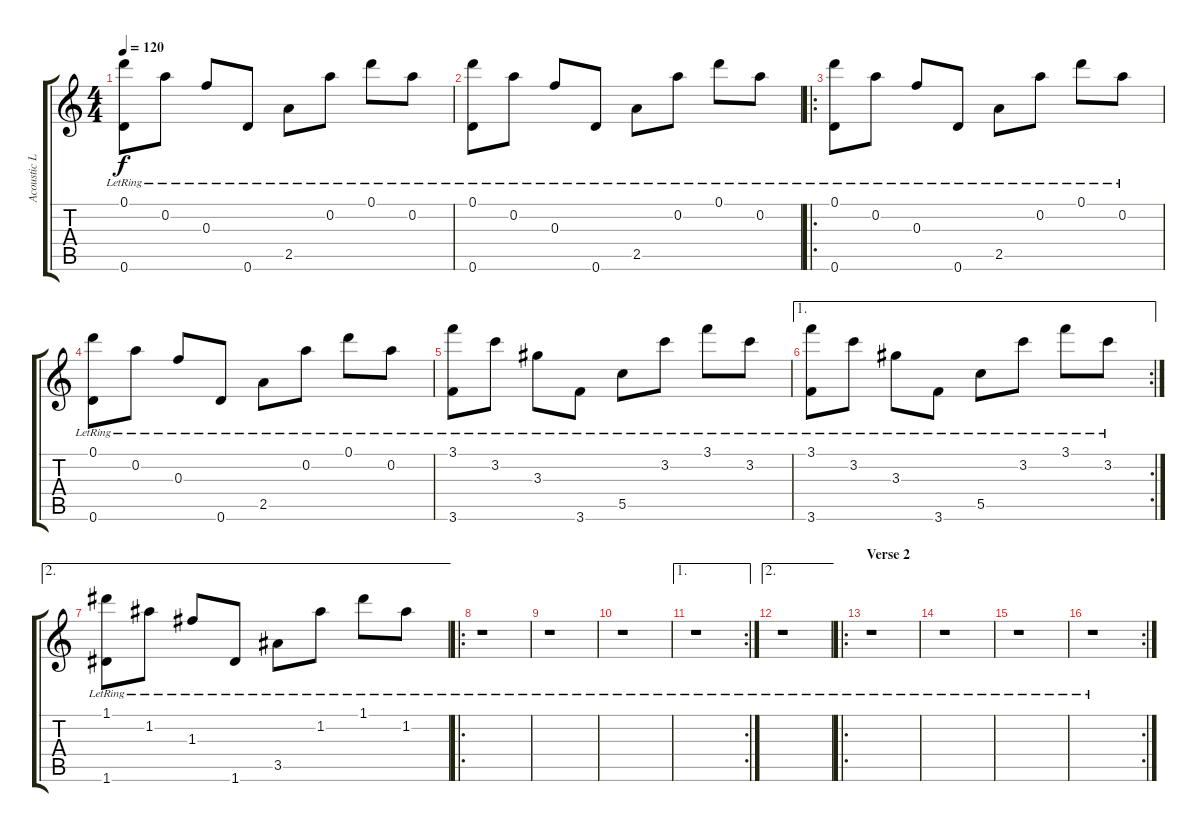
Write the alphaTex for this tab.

\track ("Acoustic Lead" "Acoustic L") {instrument acousticguitarsteel}
\staff {score tabs}
\tuning (D5 A4 F4 C4 G3 D3) {hide}
\ts (4 4)
\tempo 120
\clef g2
\ks c
(0.1{lr} 0.6{lr}).8{dy f} 0.2{lr}.8 0.3{lr}.8 0.6{lr}.8 2.5{lr}.8 0.2{lr}.8 0.1{lr}.8 0.2{lr}.8 |
(0.1{lr} 0.6{lr}).8 0.2{lr}.8 0.3{lr}.8 0.6{lr}.8 2.5{lr}.8 0.2{lr}.8 0.1{lr}.8 0.2{lr}.8 |
\ro
(0.1{lr} 0.6{lr}).8 0.2{lr}.8 0.3{lr}.8 0.6{lr}.8 2.5{lr}.8 0.2{lr}.8 0.1{lr}.8 0.2{lr}.8 |
(0.1{lr} 0.6{lr}).8 0.2{lr}.8 0.3{lr}.8 0.6{lr}.8 2.5{lr}.8 0.2{lr}.8 0.1{lr}.8 0.2{lr}.8 |
(3.1{lr} 3.6{lr}).8 3.2{lr}.8 3.3{lr}.8 3.6{lr}.8 5.5{lr}.8 3.2{lr}.8 3.1{lr}.8 3.2{lr}.8 |
\ae 1
\rc 2
(3.1{lr} 3.6{lr}).8 3.2{lr}.8 3.3{lr}.8 3.6{lr}.8 5.5{lr}.8 3.2{lr}.8 3.1{lr}.8 3.2{lr}.8 |
\ae 2
(1.1{lr} 1.6{lr}).8 1.2{lr}.8 1.3{lr}.8 1.6{lr}.8 3.5{lr}.8 1.2{lr}.8 1.1{lr}.8 1.2{lr}.8 |
\ro
r.1 |
r.1 |
r.1 |
\ae 1
\rc 2
r.1 |
\ae 2
r.1 |
\ro
\section ("" "Verse 2")
r.1 |
r.1 |
r.1 |
\rc 2
r.1
